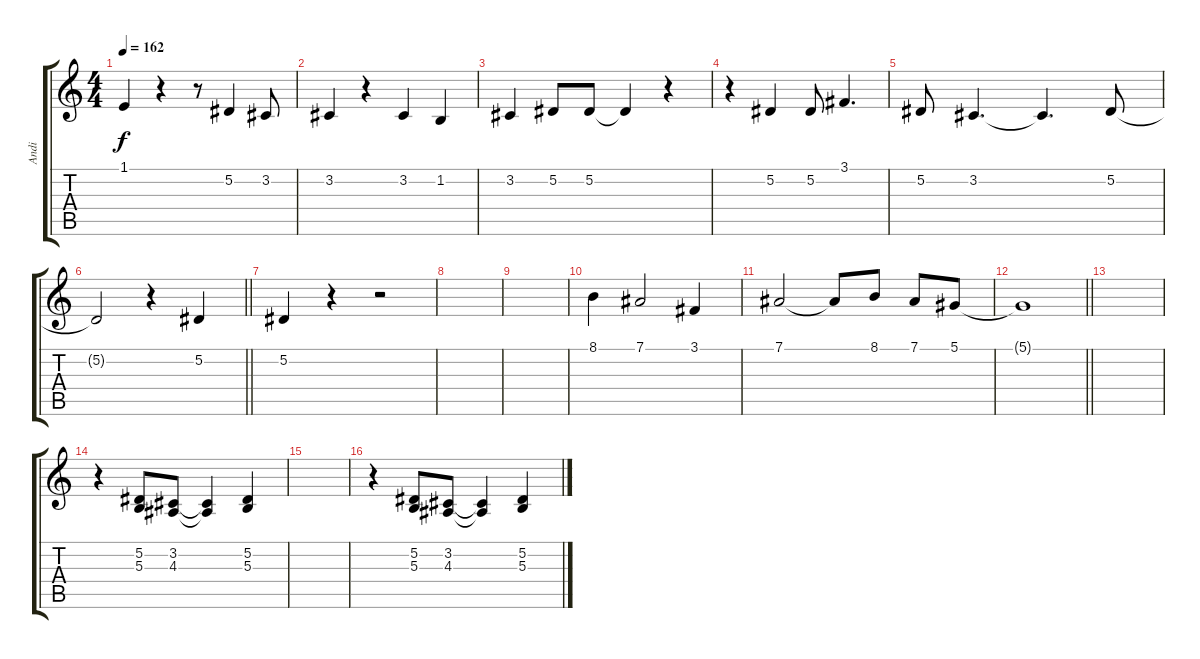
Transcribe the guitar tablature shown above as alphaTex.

\track ("Andi" "Andi") {instrument lead1square}
\staff {score tabs}
\tuning (Eb4 Bb3 Gb3 Db3 Ab2 Eb2) {hide}
\ts (4 4)
\tempo 162
\clef g2
\ks aminor
1.1.4{dy f} r.4 r.8 5.2.4 3.2.8 |
3.2.4 r.4 3.2.4 1.2.4 |
3.2.4 5.2.8 5.2.8 5.2{t}.4 r.4 |
r.4 5.2.4 5.2.8 3.1.4{d} |
5.2.8 3.2.4{d} 3.2{t}.4{d} 5.2.8 |
\barLineRight lightlight
5.2{t}.2 r.4 5.2.4 |
5.2.4 r.4 r.2 |
|
|
8.1.4 7.1.2 3.1.4 |
7.1.2 7.1{t}.8 8.1.8 7.1.8 5.1.8 |
\barLineRight lightlight
5.1{t}.1 |
|
r.4 (5.2 5.3).8 (3.2 4.3).8 (3.2{t} 4.3{t}).4 (5.2 5.3).4 |
|
r.4 (5.2 5.3).8 (3.2 4.3).8 (3.2{t} 4.3{t}).4 (5.2 5.3).4
